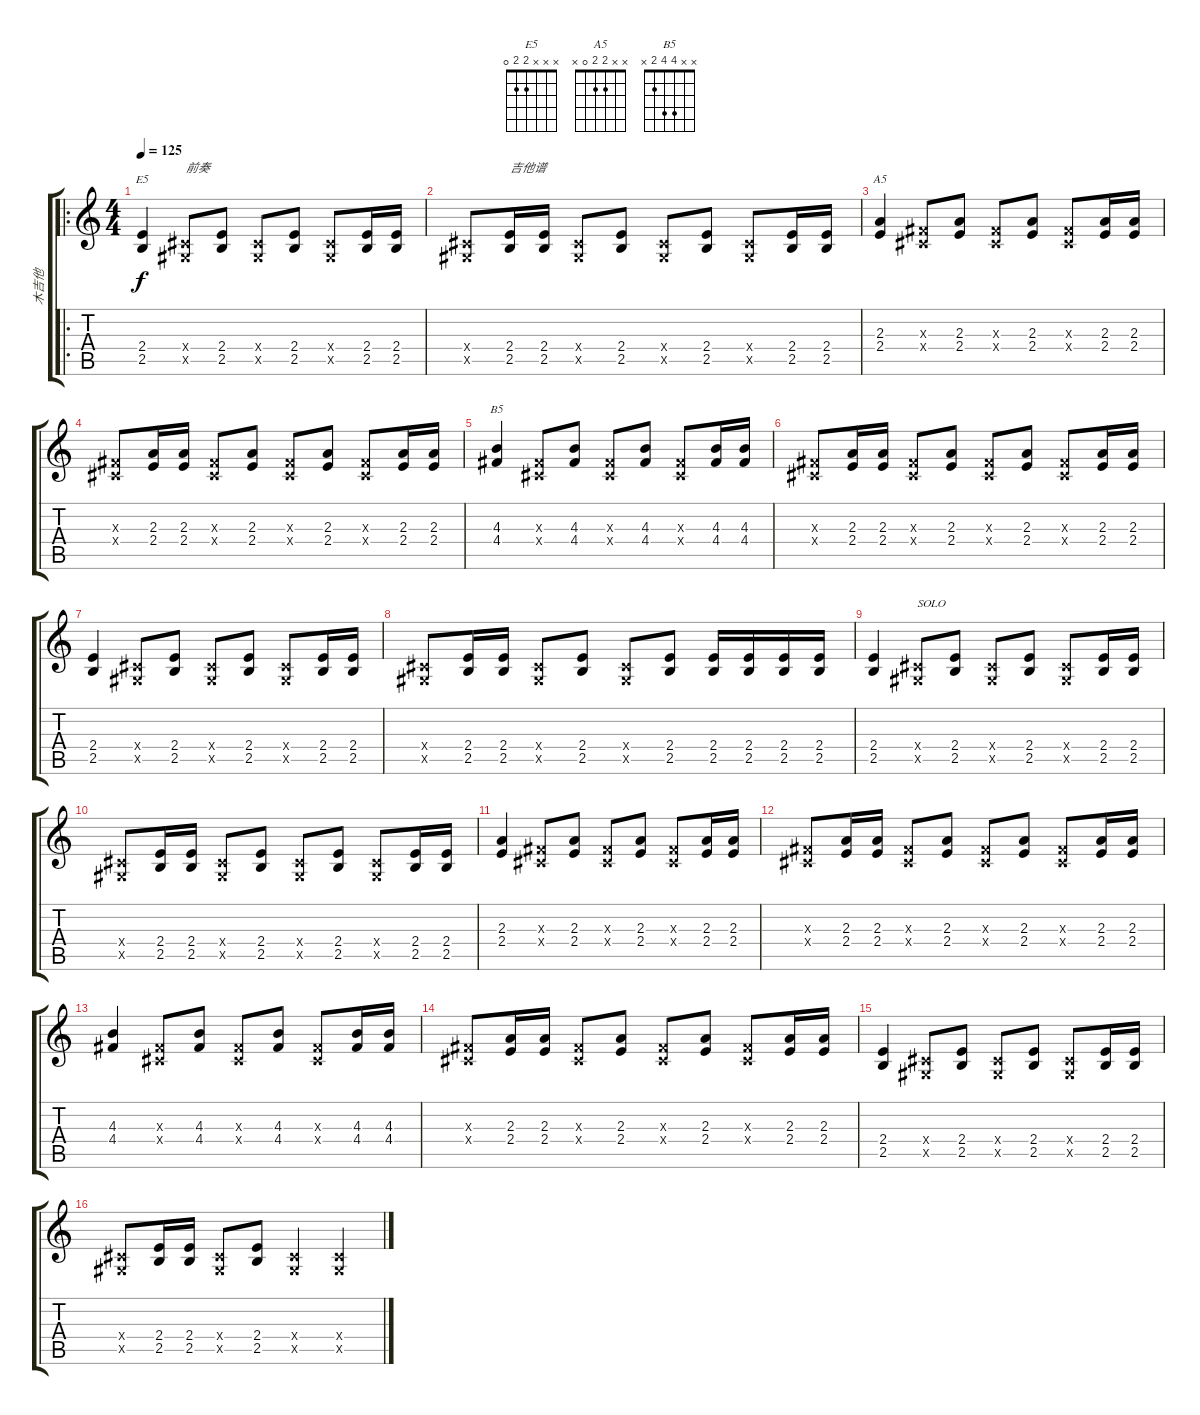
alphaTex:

\track ("木吉他" "木吉他") {instrument acousticguitarsteel}
\staff {score tabs}
\tuning (E4 B3 G3 D3 A2 E2) {hide}
\chord ("E5" x x x 2 2 0)
\chord ("A5" x x 2 2 0 x)
\chord ("B5" x x 4 4 2 x)
\ro
\ts (4 4)
\tempo 125
\clef g2
\ks c
(2.4 2.5).4{ch "E5" dy f instrument acousticguitarsteel} (-1.4{x} -1.5{x}).8{txt "前奏"} (2.4 2.5).8 (-1.4{x} -1.5{x}).8 (2.4 2.5).8 (-1.4{x} -1.5{x}).8 (2.4 2.5).16 (2.4 2.5).16 |
(-1.4{x} -1.5{x}).8 (2.4 2.5).16{txt "吉他谱"} (2.4 2.5).16 (-1.4{x} -1.5{x}).8 (2.4 2.5).8 (-1.4{x} -1.5{x}).8 (2.4 2.5).8 (-1.4{x} -1.5{x}).8 (2.4 2.5).16 (2.4 2.5).16 |
(2.3 2.4).4{ch "A5"} (-1.3{x} -1.4{x}).8 (2.3 2.4).8 (-1.3{x} -1.4{x}).8 (2.3 2.4).8 (-1.3{x} -1.4{x}).8 (2.3 2.4).16 (2.3 2.4).16 |
(-1.3{x} -1.4{x}).8 (2.3 2.4).16 (2.3 2.4).16 (-1.3{x} -1.4{x}).8 (2.3 2.4).8 (-1.3{x} -1.4{x}).8 (2.3 2.4).8 (-1.3{x} -1.4{x}).8 (2.3 2.4).16 (2.3 2.4).16 |
(4.3 4.4).4{ch "B5"} (-1.3{x} -1.4{x}).8 (4.3 4.4).8 (-1.3{x} -1.4{x}).8 (4.3 4.4).8 (-1.3{x} -1.4{x}).8 (4.3 4.4).16 (4.3 4.4).16 |
(-1.3{x} -1.4{x}).8 (2.3 2.4).16 (2.3 2.4).16 (-1.3{x} -1.4{x}).8 (2.3 2.4).8 (-1.3{x} -1.4{x}).8 (2.3 2.4).8 (-1.3{x} -1.4{x}).8 (2.3 2.4).16 (2.3 2.4).16 |
(2.4 2.5).4 (-1.4{x} -1.5{x}).8 (2.4 2.5).8 (-1.4{x} -1.5{x}).8 (2.4 2.5).8 (-1.4{x} -1.5{x}).8 (2.4 2.5).16 (2.4 2.5).16 |
(-1.4{x} -1.5{x}).8 (2.4 2.5).16 (2.4 2.5).16 (-1.4{x} -1.5{x}).8 (2.4 2.5).8 (-1.4{x} -1.5{x}).8 (2.4 2.5).8 (2.4 2.5).16 (2.4 2.5).16 (2.4 2.5).16 (2.4 2.5).16 |
(2.4 2.5).4 (-1.4{x} -1.5{x}).8{txt "SOLO"} (2.4 2.5).8 (-1.4{x} -1.5{x}).8 (2.4 2.5).8 (-1.4{x} -1.5{x}).8 (2.4 2.5).16 (2.4 2.5).16 |
(-1.4{x} -1.5{x}).8 (2.4 2.5).16 (2.4 2.5).16 (-1.4{x} -1.5{x}).8 (2.4 2.5).8 (-1.4{x} -1.5{x}).8 (2.4 2.5).8 (-1.4{x} -1.5{x}).8 (2.4 2.5).16 (2.4 2.5).16 |
(2.3 2.4).4 (-1.3{x} -1.4{x}).8 (2.3 2.4).8 (-1.3{x} -1.4{x}).8 (2.3 2.4).8 (-1.3{x} -1.4{x}).8 (2.3 2.4).16 (2.3 2.4).16 |
(-1.3{x} -1.4{x}).8 (2.3 2.4).16 (2.3 2.4).16 (-1.3{x} -1.4{x}).8 (2.3 2.4).8 (-1.3{x} -1.4{x}).8 (2.3 2.4).8 (-1.3{x} -1.4{x}).8 (2.3 2.4).16 (2.3 2.4).16 |
(4.3 4.4).4 (-1.3{x} -1.4{x}).8 (4.3 4.4).8 (-1.3{x} -1.4{x}).8 (4.3 4.4).8 (-1.3{x} -1.4{x}).8 (4.3 4.4).16 (4.3 4.4).16 |
(-1.3{x} -1.4{x}).8 (2.3 2.4).16 (2.3 2.4).16 (-1.3{x} -1.4{x}).8 (2.3 2.4).8 (-1.3{x} -1.4{x}).8 (2.3 2.4).8 (-1.3{x} -1.4{x}).8 (2.3 2.4).16 (2.3 2.4).16 |
(2.4 2.5).4 (-1.4{x} -1.5{x}).8 (2.4 2.5).8 (-1.4{x} -1.5{x}).8 (2.4 2.5).8 (-1.4{x} -1.5{x}).8 (2.4 2.5).16 (2.4 2.5).16 |
(-1.4{x} -1.5{x}).8 (2.4 2.5).16 (2.4 2.5).16 (-1.4{x} -1.5{x}).8 (2.4 2.5).8 (-1.4{x} -1.5{x}).4 (-1.4{x} -1.5{x}).4
